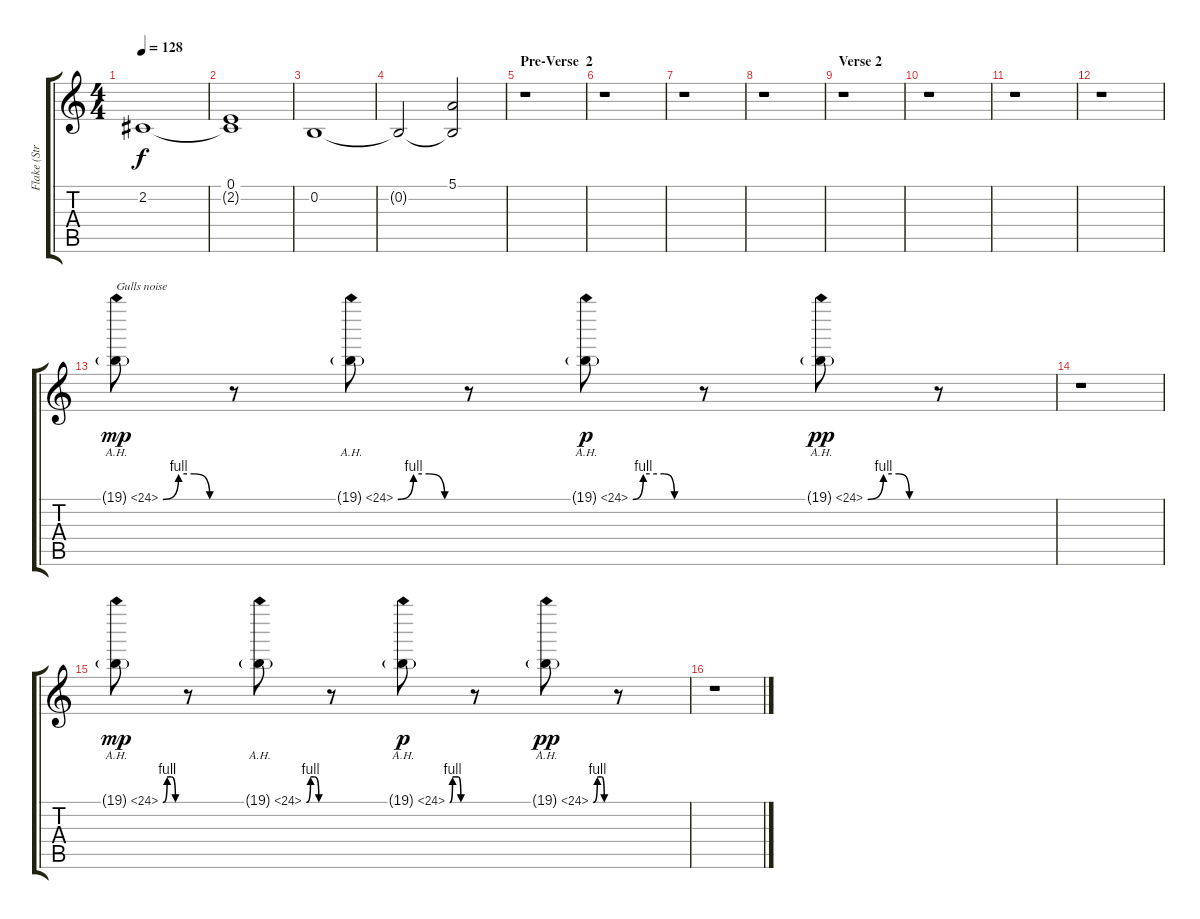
\track ("Flake (Strings lead + Sample)" "Flake (Str") {instrument stringensemble2}
\staff {score tabs}
\tuning (E4 B3 G3 D3 A2 E2) {hide}
\ts (4 4)
\tempo 128
\clef g2
\ks c
2.2.1{dy f} |
(0.1 2.2{t}).1 |
0.2.1 |
0.2{t}.2 (5.1 0.2{t}).2 |
\section ("" "Pre-Verse  2")
r.1 |
r.1 |
r.1 |
r.1 |
\section ("" "Verse 2")
r.1 |
r.1 |
r.1 |
r.1 |
19.1{be (custom 0 0 15 4 30 4 45 0 60 0) ah 5 g}.8{txt "Gulls noise" dy mp} r.8 19.1{be (custom 0 0 15 4 30 4 45 0 60 0) ah 5 g}.8 r.8 19.1{be (custom 0 0 10 4 30 4 40 0 60 0) ah 5 g}.8{dy p} r.8 19.1{be (custom 0 0 15 4 30 4 40 0 60 0) ah 5 g}.8{dy pp} r.8 |
r.1 |
19.1{be (custom 0 0 15 4 30 4 45 0 60 0) ah 5 g}.8{dy mp} r.8 19.1{be (custom 0 0 15 4 30 4 45 0 60 0) ah 5 g}.8 r.8 19.1{be (custom 0 0 10 4 30 4 40 0 60 0) ah 5 g}.8{dy p} r.8 19.1{be (custom 0 0 15 4 30 4 40 0 60 0) ah 5 g}.8{dy pp} r.8 |
r.1
